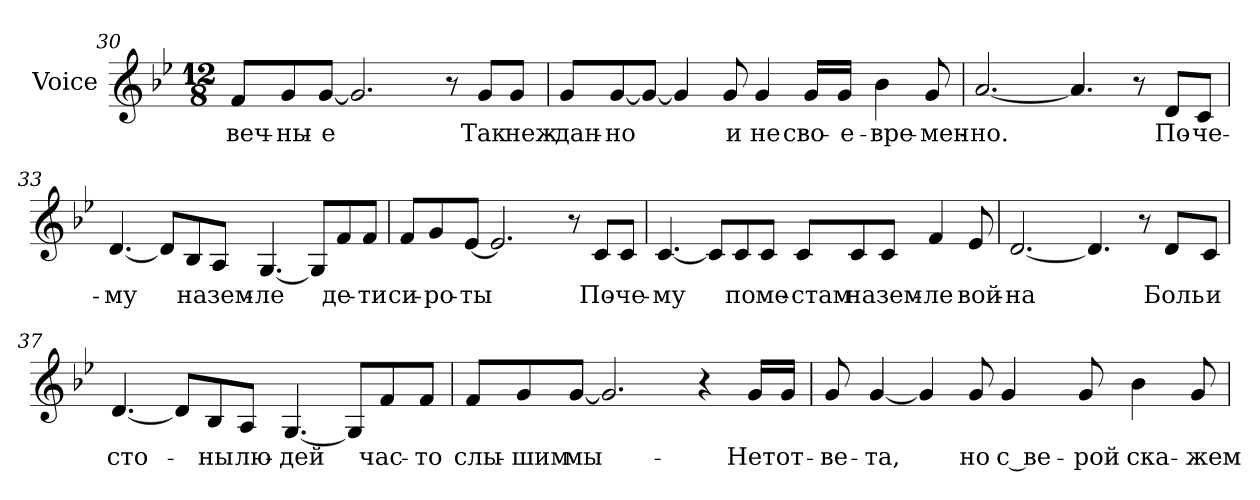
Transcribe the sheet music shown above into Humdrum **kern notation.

**kern	**text
*part1	*part1
*staff1	*staff1
*I"Voice	*
*I'Voice	*
*clefG2	*
*k[b-e-]	*
*g:	*
*M12/8	*
=30	=30
!	!LO:LY:b:color=#000000
8fi/L	веч-
!	!LO:LY:b:color=#000000
8gi/	-ны-
!	!LO:LY:b:color=#000000
[<8gi/J	-е
2.gi/]	.
8r	.
!	!LO:LY:b:color=#000000
8gi/L	Так
!	!LO:LY:b:color=#000000
8gi/J	неж-
!!LO:LB:g=z
=31	=31
!	!LO:LY:b:color=#000000
8gi/L	-дан-
!	!LO:LY:b:color=#000000
[<8gi/	-но
8gi/J_<	.
4gi/]	.
!	!LO:LY:b:color=#000000
8gi/	и
!	!LO:LY:b:color=#000000
4gi/	не
!	!LO:LY:b:color=#000000
16gi/LL	сво-
!	!LO:LY:b:color=#000000
16gi/JJ	-е-
!	!LO:LY:b:color=#000000
4b-i\	-вре-
!	!LO:LY:b:color=#000000
8gi/	-мен-
=32	=32
!	!LO:LY:b:color=#000000
[<2.ai/	-но.
4.ai/]	.
8r	.
!	!LO:LY:b:color=#000000
8di/L	По-
!	!LO:LY:b:color=#000000
8ci/J	-че-
=33	=33
!	!LO:LY:b:color=#000000
[<4.di/	-му
8di/L]	.
!	!LO:LY:b:color=#000000
8B-i/	на
!	!LO:LY:b:color=#000000
8Ai/J	зем-
!	!LO:LY:b:color=#000000
[<4.Gi/	-ле
8Gi/L]	.
!	!LO:LY:b:color=#000000
8fi/	де-
!	!LO:LY:b:color=#000000
8fi/J	-ти
=34	=34
!	!LO:LY:b:color=#000000
8fi/L	си-
!	!LO:LY:b:color=#000000
8gi/	-ро-
!	!LO:LY:b:color=#000000
[<8e-i/J	-ты
2.e-i/]	.
8r	.
!	!LO:LY:b:color=#000000
8ci/L	По-
!	!LO:LY:b:color=#000000
8ci/J	-че-
!!LO:LB:g=z
=35	=35
!	!LO:LY:b:color=#000000
[<4.ci/	-му
8ci/L]	.
!	!LO:LY:b:color=#000000
8ci/	по
!	!LO:LY:b:color=#000000
8ci/J	ме-
!	!LO:LY:b:color=#000000
8ci/L	-стам
!	!LO:LY:b:color=#000000
8ci/	на
!	!LO:LY:b:color=#000000
8ci/J	зем-
!	!LO:LY:b:color=#000000
4fi/	-ле
!	!LO:LY:b:color=#000000
8e-i/	вой-
=36	=36
!	!LO:LY:b:color=#000000
[<2.di/	-на
4.di/]	.
8r	.
!	!LO:LY:b:color=#000000
8di/L	Боль
!	!LO:LY:b:color=#000000
8ci/J	и
=37	=37
!	!LO:LY:b:color=#000000
[<4.di/	сто-
8di/L]	.
!	!LO:LY:b:color=#000000
8B-i/	-ны
!	!LO:LY:b:color=#000000
8Ai/J	лю-
!	!LO:LY:b:color=#000000
[<4.Gi/	-дей
8Gi/L]	.
!	!LO:LY:b:color=#000000
8fi/	час-
!	!LO:LY:b:color=#000000
8fi/J	-то
=38	=38
!	!LO:LY:b:color=#000000
8fi/L	слы-
!	!LO:LY:b:color=#000000
8gi/	-шим
!	!LO:LY:b:color=#000000
[<8gi/J	мы-
2.gi/]	.
4r	.
!	!LO:LY:b:color=#000000
16gi/LL	-Нет
!	!LO:LY:b:color=#000000
16gi/JJ	от-
!!LO:LB:g=z
=39	=39
!	!LO:LY:b:color=#000000
8gi/	-ве-
!	!LO:LY:b:color=#000000
[<4gi/	-та,
4gi/]	.
!	!LO:LY:b:color=#000000
8gi/	но
!	!LO:LY:b:color=#000000
4gi/	с ве-
!	!LO:LY:b:color=#000000
8gi/	-рой
!	!LO:LY:b:color=#000000
4b-i\	ска-
!	!LO:LY:b:color=#000000
8gi/	-жем
=	=
*-	*-
